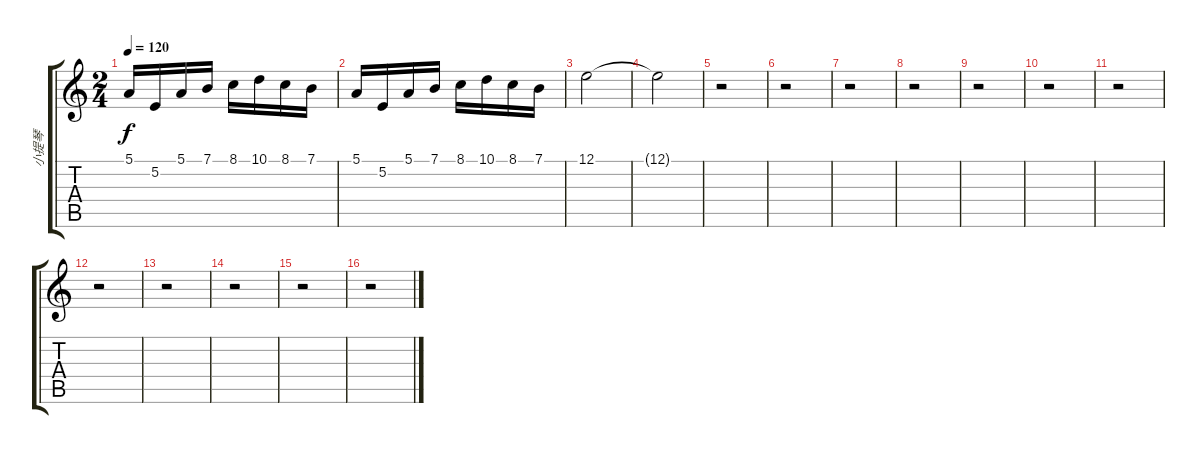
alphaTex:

\track ("小提琴" "小提琴") {instrument violin}
\staff {score tabs}
\tuning (E4 B3 G3 D3 A2 E2) {hide}
\ts (2 4)
\tempo 120
\clef g2
\ks c
5.1.16{dy f} 5.2.16 5.1.16 7.1.16 8.1.16 10.1.16 8.1.16 7.1.16 |
5.1.16 5.2.16 5.1.16 7.1.16 8.1.16 10.1.16 8.1.16 7.1.16 |
12.1.2 |
12.1{t}.2 |
r.2 |
r.2 |
r.2 |
r.2 |
r.2 |
r.2 |
r.2 |
r.2 |
r.2 |
r.2 |
r.2 |
r.2
